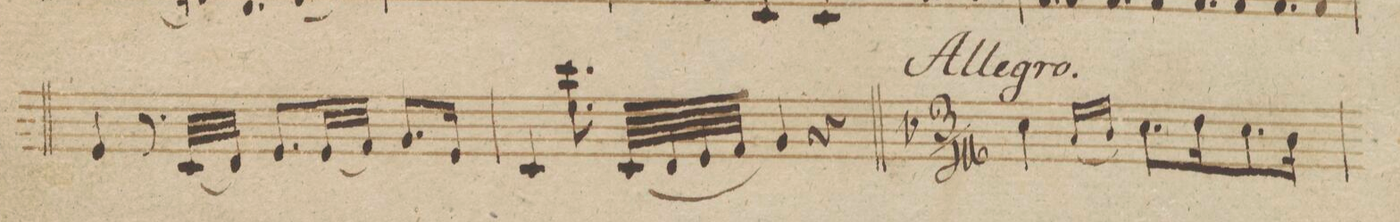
**kern	**dynam
*I"Violino 2do	*
*clefG2	*
*k[b-]	*
*met(c)	*
*M4/4	*
4e/	.
8.r	.
(32c/LLL	.
32d/JJJ)	.
8.e/L	.
(32e/LL	.
32f/JJJ)	.
8.g/L	.
16e/Jk	.
=12	=12
4c/	.
8.ee\ 8.ccc\	.
(64c/LLLL	.
64d/	.
64e/	.
64f/JJJJ)	.
4g/	.
4r	.
=13||	=13||
*M3/4	*
*k[b-]	*
4cc\	.
(16qqa/LL	.
16qqb-/JJ)	.
8.cc\L	.
16dd\K	.
8.cc\	.
16b-\Jk	.
=14	=14
*-	*-
